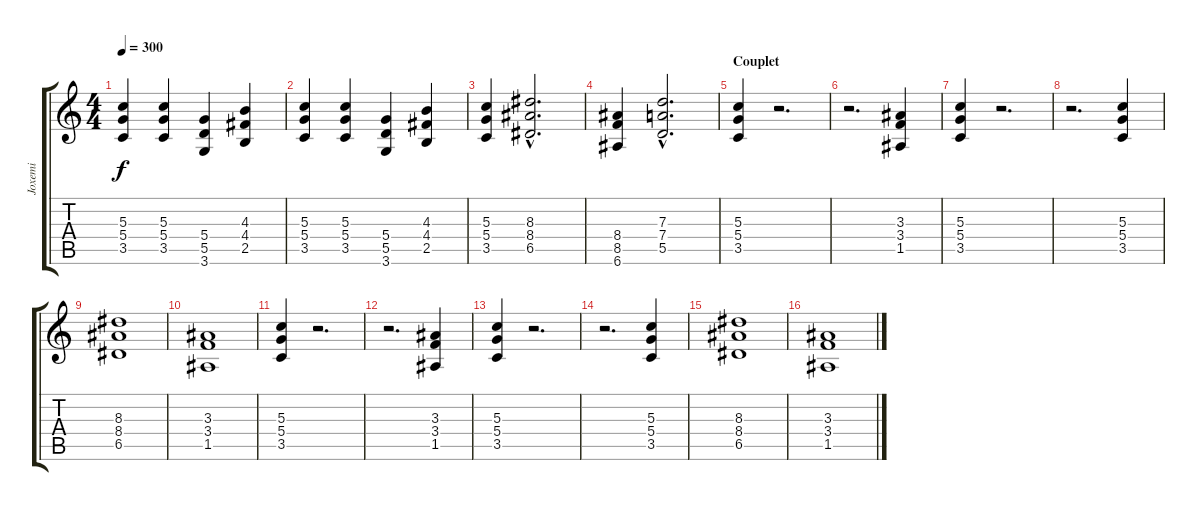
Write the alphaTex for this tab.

\track ("Joxemi" "Joxemi") {instrument distortionguitar}
\staff {score tabs}
\tuning (E4 B3 G3 D3 A2 E2) {hide}
\ts (4 4)
\tempo 300
\clef g2
\ks c
(5.3 5.4 3.5).4{dy f} (5.3 5.4 3.5).4 (5.4 5.5 3.6).4 (4.3 4.4 2.5).4 |
(5.3 5.4 3.5).4 (5.3 5.4 3.5).4 (5.4 5.5 3.6).4 (4.3 4.4 2.5).4 |
(5.3 5.4 3.5).4 (8.3{hac} 8.4{hac} 6.5{hac}).2{d} |
(8.4 8.5 6.6).4 (7.3{hac} 7.4{hac} 5.5{hac}).2{d} |
\section ("" "Couplet")
(5.3 5.4 3.5).4{balance 8} r.2{d} |
r.2{d} (3.3 3.4 1.5).4 |
(5.3 5.4 3.5).4 r.2{d} |
r.2{d} (5.3 5.4 3.5).4 |
(8.3 8.4 6.5).1 |
(3.3 3.4 1.5).1 |
(5.3 5.4 3.5).4 r.2{d} |
r.2{d} (3.3 3.4 1.5).4 |
(5.3 5.4 3.5).4 r.2{d} |
r.2{d} (5.3 5.4 3.5).4 |
(8.3 8.4 6.5).1 |
(3.3 3.4 1.5).1
